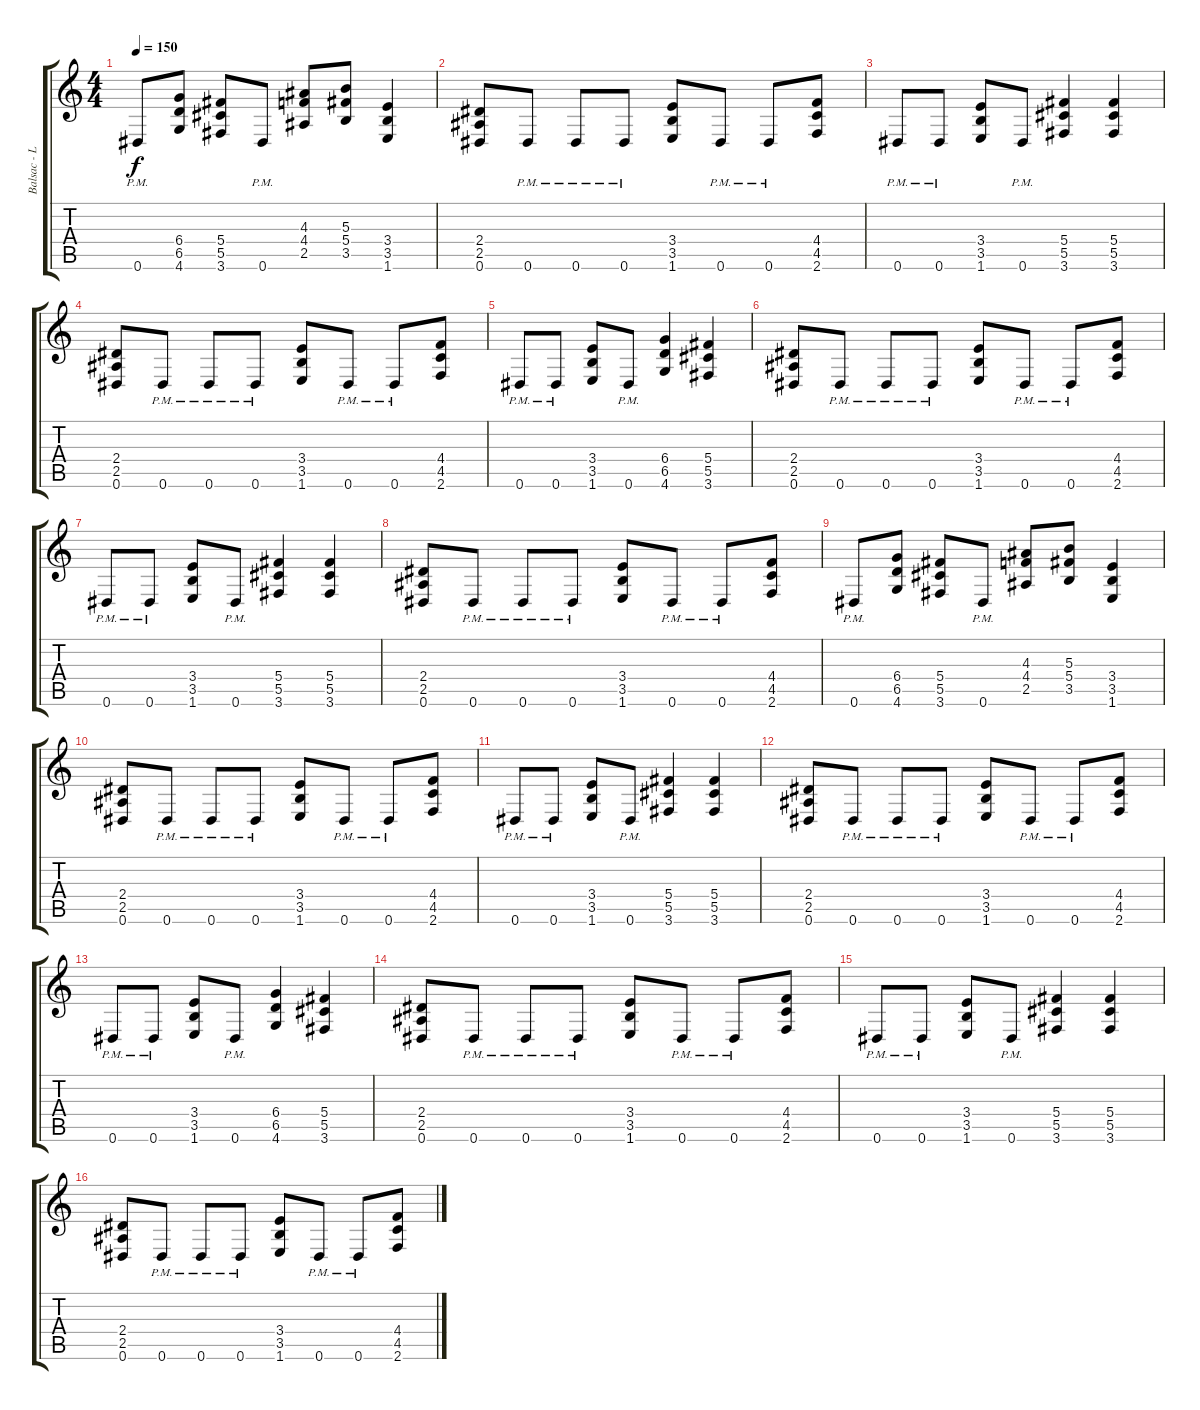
\track ("Balsac - Lead" "Balsac - L") {instrument overdrivenguitar}
\staff {score tabs}
\tuning (Eb4 Bb3 Gb3 Db3 Ab2 Eb2) {hide}
\ts (4 4)
\tempo 150
\clef g2
\ks c
0.6{pm}.8{dy f} (6.4 6.5 4.6).8 (5.4 5.5 3.6).8 0.6{pm}.8 (4.3 4.4 2.5).8 (5.3 5.4 3.5).8 (3.4 3.5 1.6).4 |
(2.4 2.5 0.6).8 0.6{pm}.8 0.6{pm}.8 0.6{pm}.8 (3.4 3.5 1.6).8 0.6{pm}.8 0.6{pm}.8 (4.4 4.5 2.6).8 |
0.6{pm}.8 0.6{pm}.8 (3.4 3.5 1.6).8 0.6{pm}.8 (5.4 5.5 3.6).4 (5.4 5.5 3.6).4 |
(2.4 2.5 0.6).8 0.6{pm}.8 0.6{pm}.8 0.6{pm}.8 (3.4 3.5 1.6).8 0.6{pm}.8 0.6{pm}.8 (4.4 4.5 2.6).8 |
0.6{pm}.8 0.6{pm}.8 (3.4 3.5 1.6).8 0.6{pm}.8 (6.4 6.5 4.6).4 (5.4 5.5 3.6).4 |
(2.4 2.5 0.6).8 0.6{pm}.8 0.6{pm}.8 0.6{pm}.8 (3.4 3.5 1.6).8 0.6{pm}.8 0.6{pm}.8 (4.4 4.5 2.6).8 |
0.6{pm}.8 0.6{pm}.8 (3.4 3.5 1.6).8 0.6{pm}.8 (5.4 5.5 3.6).4 (5.4 5.5 3.6).4 |
(2.4 2.5 0.6).8 0.6{pm}.8 0.6{pm}.8 0.6{pm}.8 (3.4 3.5 1.6).8 0.6{pm}.8 0.6{pm}.8 (4.4 4.5 2.6).8 |
0.6{pm}.8 (6.4 6.5 4.6).8 (5.4 5.5 3.6).8 0.6{pm}.8 (4.3 4.4 2.5).8 (5.3 5.4 3.5).8 (3.4 3.5 1.6).4 |
(2.4 2.5 0.6).8 0.6{pm}.8 0.6{pm}.8 0.6{pm}.8 (3.4 3.5 1.6).8 0.6{pm}.8 0.6{pm}.8 (4.4 4.5 2.6).8 |
0.6{pm}.8 0.6{pm}.8 (3.4 3.5 1.6).8 0.6{pm}.8 (5.4 5.5 3.6).4 (5.4 5.5 3.6).4 |
(2.4 2.5 0.6).8 0.6{pm}.8 0.6{pm}.8 0.6{pm}.8 (3.4 3.5 1.6).8 0.6{pm}.8 0.6{pm}.8 (4.4 4.5 2.6).8 |
0.6{pm}.8 0.6{pm}.8 (3.4 3.5 1.6).8 0.6{pm}.8 (6.4 6.5 4.6).4 (5.4 5.5 3.6).4 |
(2.4 2.5 0.6).8 0.6{pm}.8 0.6{pm}.8 0.6{pm}.8 (3.4 3.5 1.6).8 0.6{pm}.8 0.6{pm}.8 (4.4 4.5 2.6).8 |
0.6{pm}.8 0.6{pm}.8 (3.4 3.5 1.6).8 0.6{pm}.8 (5.4 5.5 3.6).4 (5.4 5.5 3.6).4 |
(2.4 2.5 0.6).8 0.6{pm}.8 0.6{pm}.8 0.6{pm}.8 (3.4 3.5 1.6).8 0.6{pm}.8 0.6{pm}.8 (4.4 4.5 2.6).8
